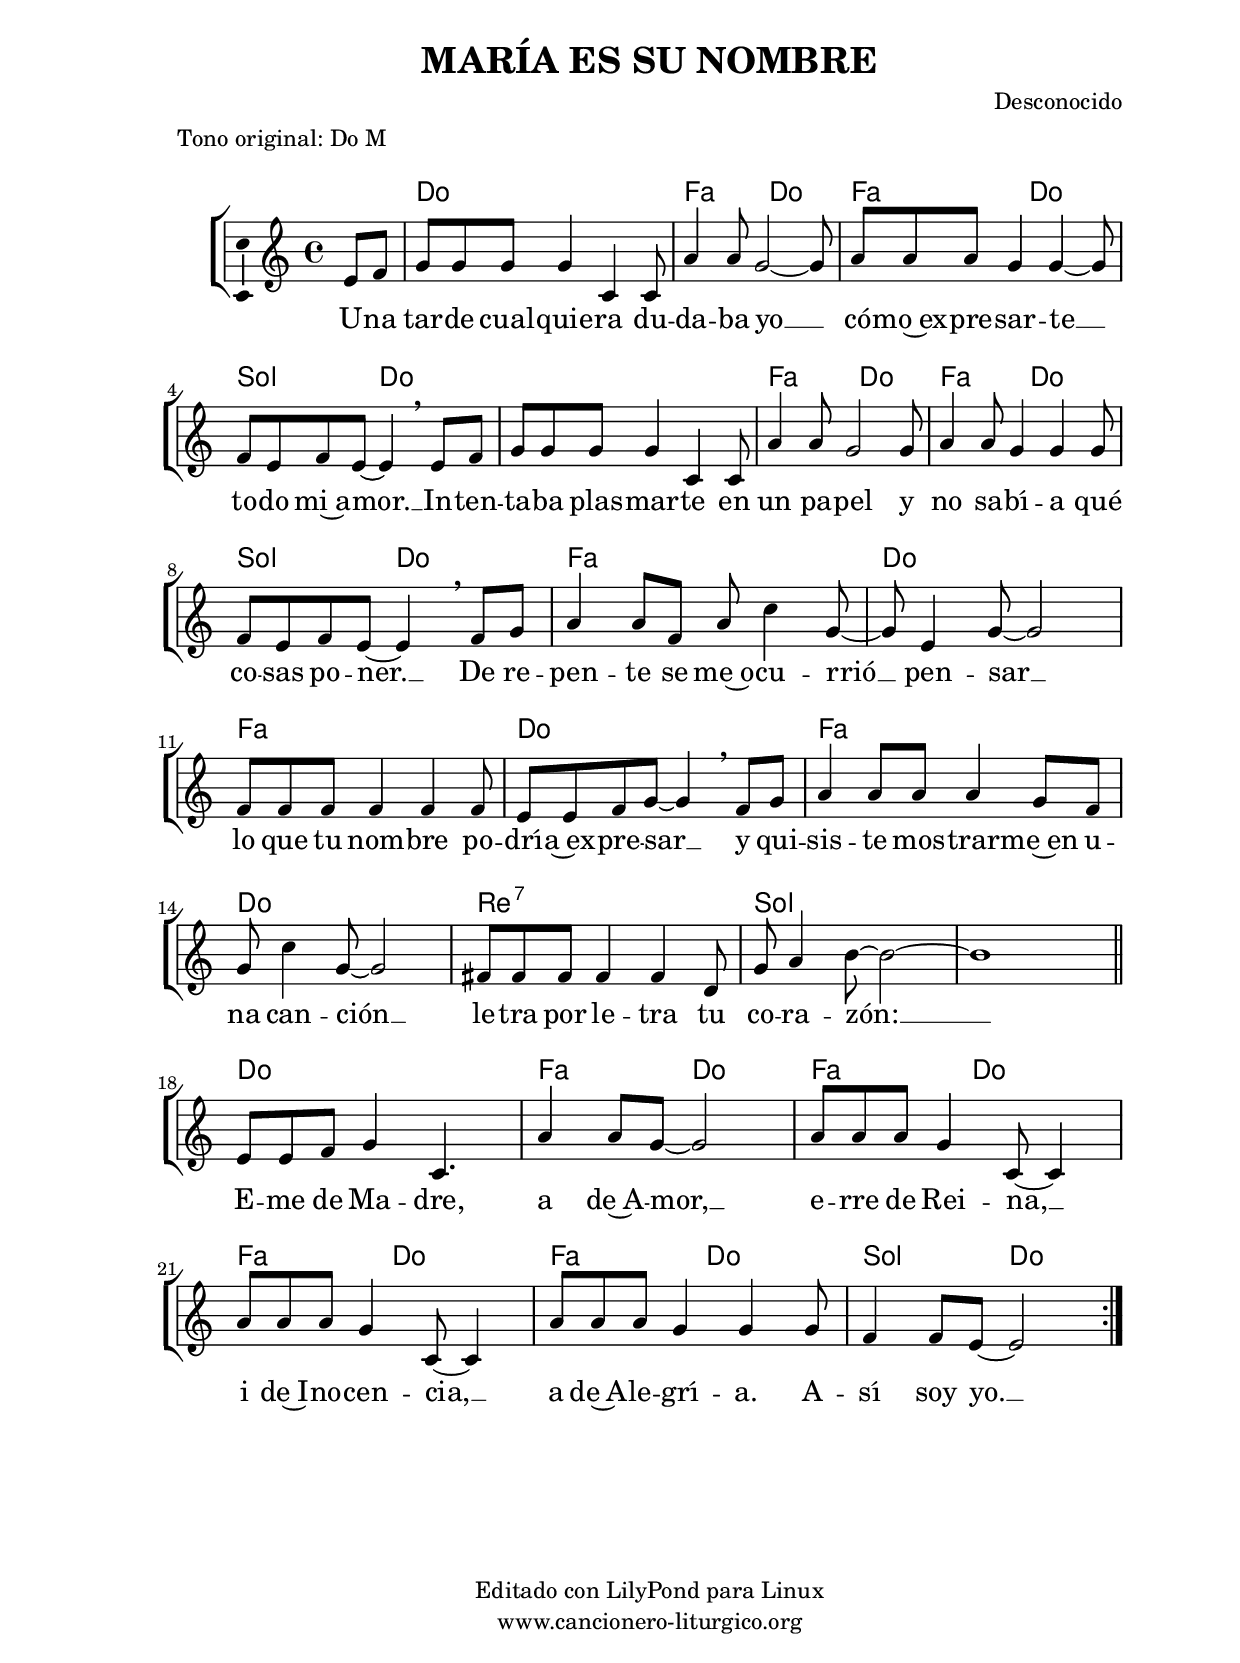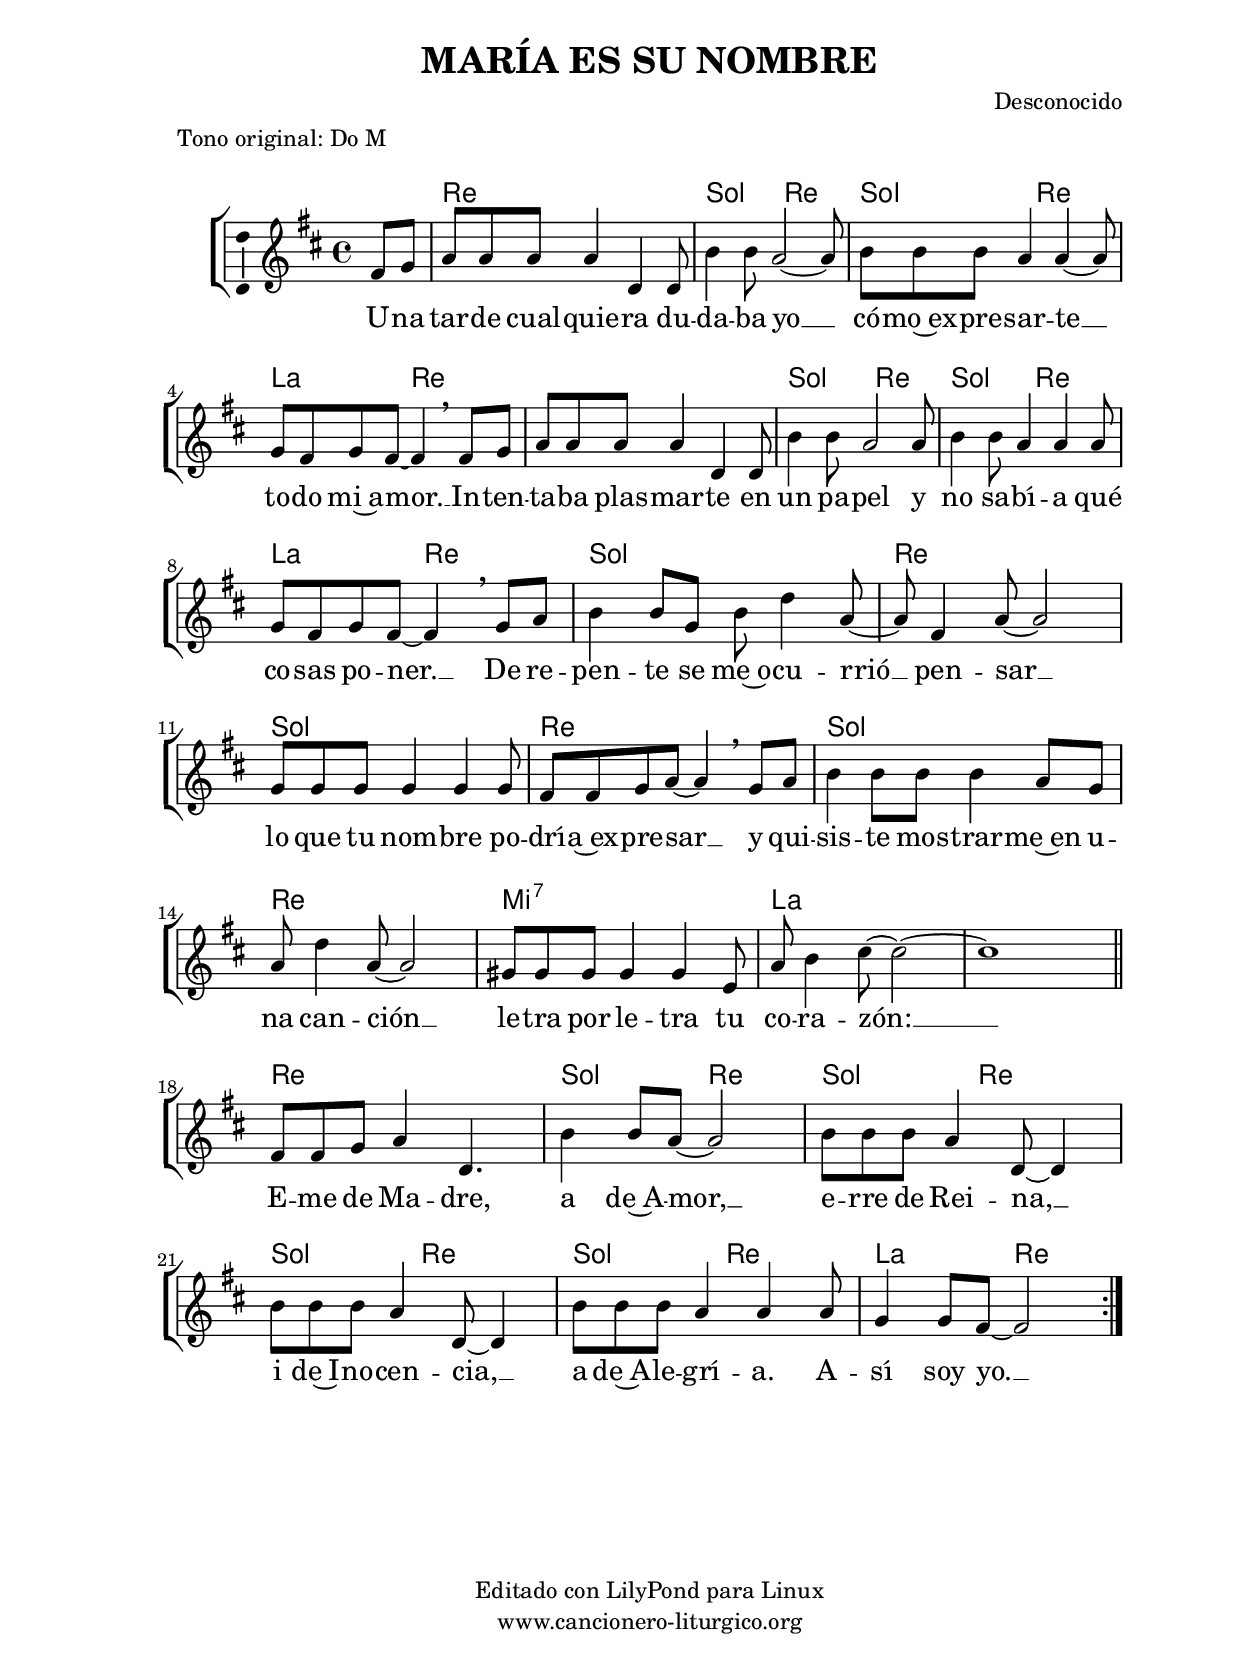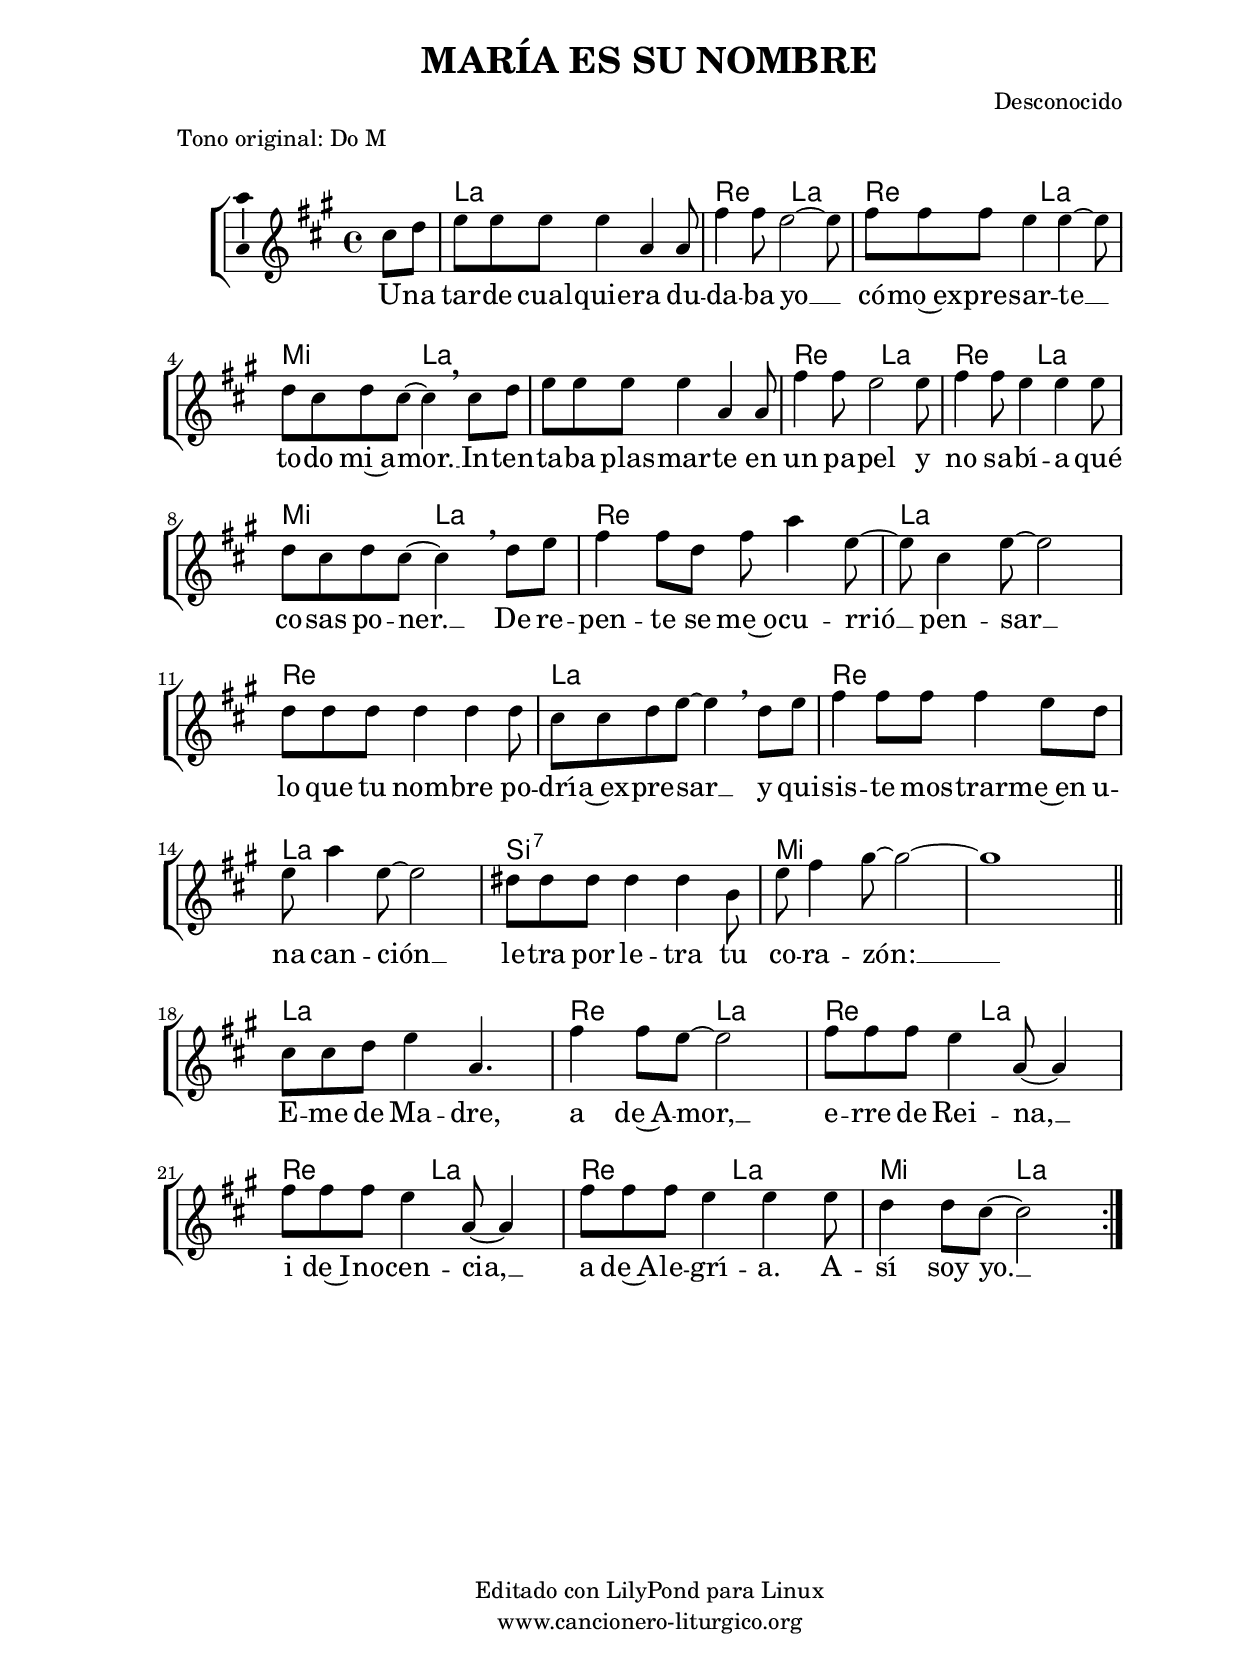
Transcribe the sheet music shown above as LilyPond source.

%
%para convertir .midi en .wav:
%timidity filename.midi -Ow -o finename.wav
%
%
%Para convertir de .wav a .mp3:
%lame -h -m j filename.wav
%
%
%para escuchar el midi:
%timidity nombrefichero.midi
%


%versión de lilypond para la que se ha escrito esta partitura:
\version "2.16.0"

	%Tamaño papel
	#(set-default-paper-size "a4")
	%Tamaño partitura
	#(set-global-staff-size 20)
	%No responde al pulsar sobre una nota
	#(ly:set-option 'point-and-click #f)

%parámetros del encabezamiento:
\header {
	title = "MARÍA ES SU NOMBRE"
	subtitle = ""
	composer = "Desconocido"
	poet = ""
	meter = "Tono original: Do M"
	arranger = ""
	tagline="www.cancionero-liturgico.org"
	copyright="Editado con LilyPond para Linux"
	}

%parámetros asociados al papel:
\paper  {
	oddHeaderMarkup = \markup {\fill-line { \on-the-fly #not-first-page \fromproperty #'header:title \on-the-fly #not-first-page \fromproperty #'header:composer }}
	evenHeaderMarkup = \markup {\fill-line { \fromproperty #'header:composer \fromproperty #'header:title }}
	#(set-paper-size "a4")
	print-page-number = ##f
	first-page-number = 1
	print-first-page-number = ##f
%	head-separation = 3.0 \cm
	top-margin = 2.0 \cm
	bottom-margin = 0.5\cm
%%%	bottom-margin = 0.25\cm
	left-margin = 3.0 \cm
	line-width = 16.0 \cm 
	indent = 8\mm
	interscoreline = 2.\mm
	between-system-space = 15\mm
%	para que las partituras no llenen la hoja:
	ragged-bottom = ##t
%	idem para la última hoja:
	ragged-last-bottom = ##f
%	para que las partituras llenen el ancho del papel:
	ragged-last = ##f
	after-title-space = 2.5 \cm
%page-count=1
%system-count=6

	%Flexible Vertical Spacing
	markup-markup-spacing =
	#'((basic-distance . 15) (minimum-distance . 10) (padding . 3))
	markup-system-spacing =
	#'((basic-distance . 15) (minimum-distance . 15) (padding . 3))
	system-system-spacing =
	#'((basic-distance . 15) (minimum-distance . 15) (padding . 3))
	score-system-spacing =
	#'((basic-distance . 10) (minimum-distance . 10) (padding . 5))
%	top-system-spacing = % header
%	#'((basic-distance . 8) (minimum-distance . 0) (padding . 0))
%	top-markup-spacing =
%	#'((basic-distance . 20) (minimum-distance . 20) (padding . 0))
	last-bottom-spacing = % footer
	#'((basic-distance . 10) (minimum-distance . 10) (padding . 0))
	score-markup-spacing =
	#'((basic-distance . 10) (minimum-distance . 10) (padding . 0))

	}


%parámetros que afectan a toda la partitura:
global =  {
	%clave de sol (G):
	\clef G
	%armadura:
%	\transpose a c'
	\key c \major
	\tempo 4=134
	\set Score.tempoHideNote = ##t
	}


acordesintro = {
	\italianChords
	\chordmode {
%	\transpose a c'
{


}
}
}



melodiaintro = 
%	\transpose a c'
{

\relative c''{
\time 4/4


}

%\bar "|."
}


acordes = {
	\italianChords
	\chordmode {
%	\transpose a c'
{

s4
c2 c f c f c g c
c2 c f c f c g c
f2 f c c f f c c f f c c d:7 d:7 g g g g

\repeat volta 2 {
c2 c f c f c f c f c g c
}

}
}
}

melodia = 
%	\transpose a c'
{
\relative c'{

\time 4/4

\partial4
e8 f
g8 g g g4 c, c8
a'4 a8 g2~g8
a8 a a g4 g4~g8
f8 e f e~e4 \breathe e8 f
g8 g g g4 c, c8
a'4 a8 g2 g8
a4 a8 g4 g4 g8
f8 e f e~e4 \breathe f8 g
a4 a8 f a c4 g8~
g8 e4 g8~g2
f8 f f f4 f f8
e8 e f g~g4 \breathe f8 g
a4 a8 a a4 g8 f
g8 c4 g8~g2
fis8 fis fis fis4 fis d8
g8 a4 b8~b2~
b1

\bar"||"
\break

\repeat volta 2 {
e,8 e f g4 c,4.
a'4 a8 g8~g2
a8 a a g4 c,8~c4
a'8 a a g4 c,8~c4
a'8 a a g4 g4 g8
f4 f8 e~e2
}

%\bar "|."
}
}


texto = \lyricmode {

U -- na tar -- de cual -- quie -- ra
du -- da -- ba yo __
có -- mo~ex -- pre -- sar -- te __
to -- do mi~a -- mor. __

In -- ten -- ta -- ba plas -- mar -- te
en un pa -- pel
y no sa -- bı́ -- a
qué co -- sas po -- ner. __

De re -- pen -- te
se me~o -- cu -- rrió __ pen -- sar __
lo que tu nom -- bre
po -- drı́ -- a~ex -- pre -- sar __
y qui -- sis -- te mos -- trar -- me~en
u -- na can -- ción __
le -- tra por le -- tra tu co -- ra -- zón: __

E -- me de Ma -- dre,
a de~A -- mor, __
e -- rre de Rei -- na, __
i de~I -- no -- cen -- cia, __
a de~A -- le -- grı́ -- a.
A -- sı́ soy yo. __
}


acordesintroStaff = \context ChordNames = acordesintroStaff <<
	\set chordChanges = ##t
	\acordesintro
	>>

acordesStaff = \context ChordNames = acordesStaff <<
	\set chordChanges = ##t
	\acordes
	>>


vozintroStaff = \context Voice = vozintroStaff
<<
	\override Staff.StaffSymbol #'staff-space = #(magstep -0.35)
	\set Staff.midiInstrument = #"english horn"
	\set Staff.midiMinimumVolume = #0.7
	\set Staff.midiMaximumVolume = #0.9
	\global
	\melodiaintro
	>>

vozStaff = \context Voice = vozStaff
\with {\consists "Ambitus_engraver"}
<<
%	\set Staff.instrumentName = ""
%	\set Staff.shortInstrumentName = ""
%	\set Staff.midiInstrument = #"clarinet"
%	\set Staff.midiInstrument = #"cello"
	\set Staff.midiInstrument = #"flute"
%	\set Staff.midiInstrument = #"electric guitar (jazz)"
%	\set Staff.midiInstrument = #"english horn"
%	\set Staff.midiInstrument = #"violin"
%	\set Staff.midiInstrument = #"glockenspiel"
	\set Staff.midiMinimumVolume = #0.7
	\set Staff.midiMaximumVolume = #0.9
	\global
	\melodia
	>>

textoStaff = \context Lyrics = textoStaff <<
	\lyricsto vozStaff \texto
	>>


\book {
%	\score {
%		\context ChoirStaff {
%			\override StaffGroup.SystemStartBracket #'collapse-height = #1
%			\override Score.SystemStartBar #'collapse-height = #1
%			<<
%			\acordesintroStaff
%			\vozintroStaff
%			>>
%			}
%		\layout {
%	    		\context {
%				\Lyrics
%				\override LyricText #'font-size = #2
%				}
%	   		 \context {
%				\Score
%				\override StaffSymbol #'staff-space = #(magstep +3)
%				}
%			}
%		}
	\score {
		\context ChoirStaff {
			\override StaffGroup.SystemStartBracket #'collapse-height = #1
			\override Score.SystemStartBar #'collapse-height = #1
			<<
			\acordesStaff
			\vozStaff
			\textoStaff
			>>
			}
		\layout {
	    		\context {
				\Lyrics
				\override LyricText #'font-size = #2
				}
	   		 \context {
				\Score
				\override StaffSymbol #'staff-space = #(magstep +3)
				}
			}
		}
	\score {
		\unfoldRepeats
		\context ChoirStaff {
%			<<
%			\acordesintroStaff
%			\vozintroStaff
%			>>
			<<
			\acordesStaff
			\vozStaff
			>>
			}
		\midi {
	  		\context {
	  			\Score
				tempoWholesPerMinute = #(ly:make-moment 70 4)
				}
			}
		}
	}



#(define output-suffix "C")
\book {
%	\score {
%		\context ChoirStaff {
%			\override StaffGroup.SystemStartBracket #'collapse-height = #1
%			\override Score.SystemStartBar #'collapse-height = #1
%\transpose c d
%			<<
%			\acordesintroStaff
%			\vozintroStaff
%			>>
%			}
%		\layout {
%	    		\context {
%				\Lyrics
%				\override LyricText #'font-size = #2
%				}
%	   		 \context {
%				\Score
%				\override StaffSymbol #'staff-space = #(magstep +3)
%				}
%			}
%		}
	\score {
		\context ChoirStaff {
			\override StaffGroup.SystemStartBracket #'collapse-height = #1
			\override Score.SystemStartBar #'collapse-height = #1
\transpose c d
			<<
			\acordesStaff
			\vozStaff
			\textoStaff
			>>
			}
		\layout {
	    		\context {
				\Lyrics
				\override LyricText #'font-size = #2
				}
	   		 \context {
				\Score
				\override StaffSymbol #'staff-space = #(magstep +3)
				}
			}
		}
	}

#(define output-suffix "S")
\book {
%	\score {
%		\context ChoirStaff {
%			\override StaffGroup.SystemStartBracket #'collapse-height = #1
%			\override Score.SystemStartBar #'collapse-height = #1
%\transpose c a
%			<<
%			\acordesintroStaff
%			\vozintroStaff
%			>>
%			}
%		\layout {
%	    		\context {
%				\Lyrics
%				\override LyricText #'font-size = #2
%				}
%	   		 \context {
%				\Score
%				\override StaffSymbol #'staff-space = #(magstep +3)
%				}
%			}
%		}
	\score {
		\context ChoirStaff {
			\override StaffGroup.SystemStartBracket #'collapse-height = #1
			\override Score.SystemStartBar #'collapse-height = #1
\transpose c a
			<<
			\acordesStaff
			\vozStaff
			\textoStaff
			>>
			}
		\layout {
	    		\context {
				\Lyrics
				\override LyricText #'font-size = #2
				}
	   		 \context {
				\Score
				\override StaffSymbol #'staff-space = #(magstep +3)
				}
			}
		}
	}


